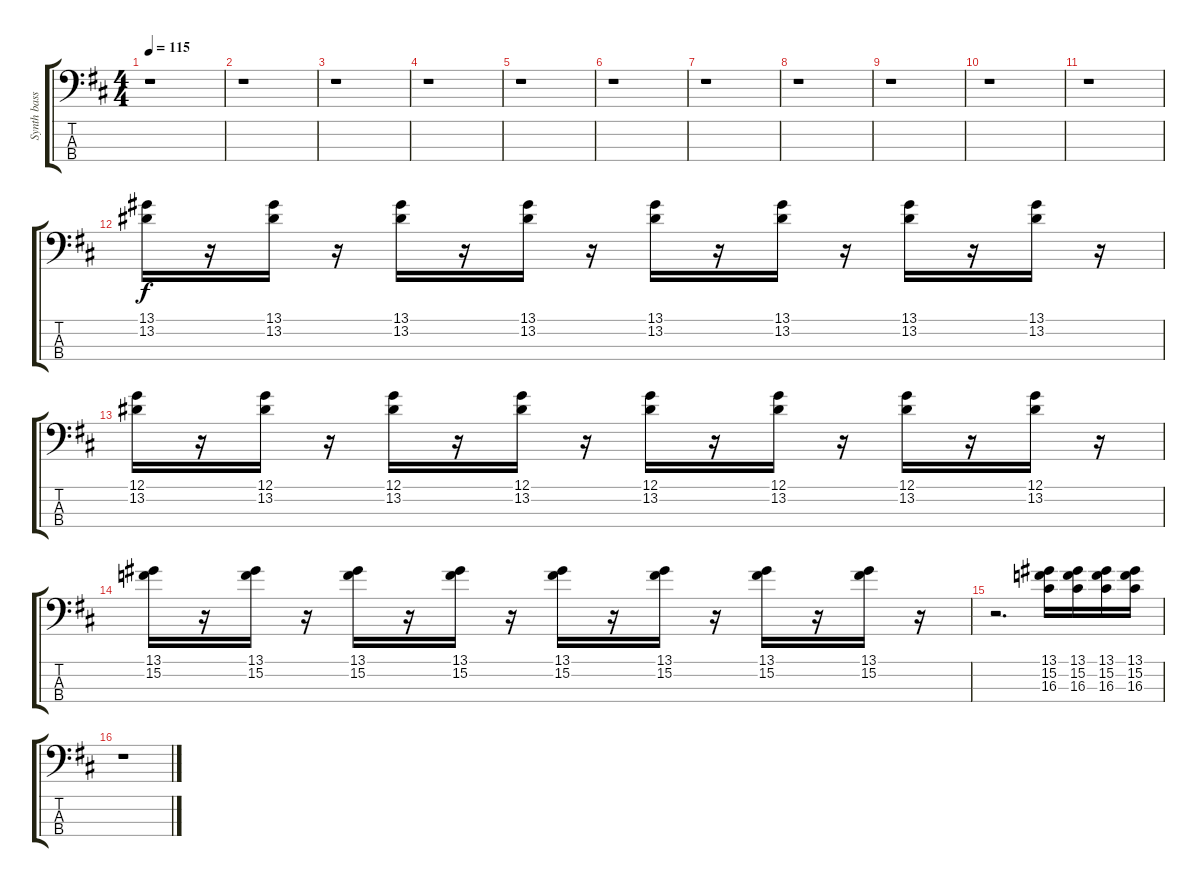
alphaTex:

\track ("Synth bass" "Synth bass") {instrument synthbass1}
\staff {score tabs}
\tuning (G2 D2 A1 E1) {hide}
\ts (4 4)
\tempo 115
\clef f4
\ks bminor
r.1{dy f} |
r.1 |
r.1 |
r.1 |
r.1 |
r.1 |
r.1 |
r.1 |
r.1 |
r.1 |
r.1 |
(13.1 13.2).16{balance 3} r.16 (13.1 13.2).16 r.16 (13.1 13.2).16 r.16 (13.1 13.2).16 r.16 (13.1 13.2).16 r.16 (13.1 13.2).16 r.16 (13.1 13.2).16 r.16 (13.1 13.2).16 r.16 |
(12.1 13.2).16 r.16 (12.1 13.2).16 r.16 (12.1 13.2).16 r.16 (12.1 13.2).16 r.16 (12.1 13.2).16 r.16 (12.1 13.2).16 r.16 (12.1 13.2).16 r.16 (12.1 13.2).16 r.16 |
(13.1 15.2).16 r.16 (13.1 15.2).16 r.16 (13.1 15.2).16 r.16 (13.1 15.2).16 r.16 (13.1 15.2).16 r.16 (13.1 15.2).16 r.16 (13.1 15.2).16 r.16 (13.1 15.2).16 r.16 |
r.2{d} (13.1 15.2 16.3).16{balance 2} (13.1 15.2 16.3).16{balance 14} (13.1 15.2 16.3).16{balance 3} (13.1 15.2 16.3).16{balance 15} |
r.1
